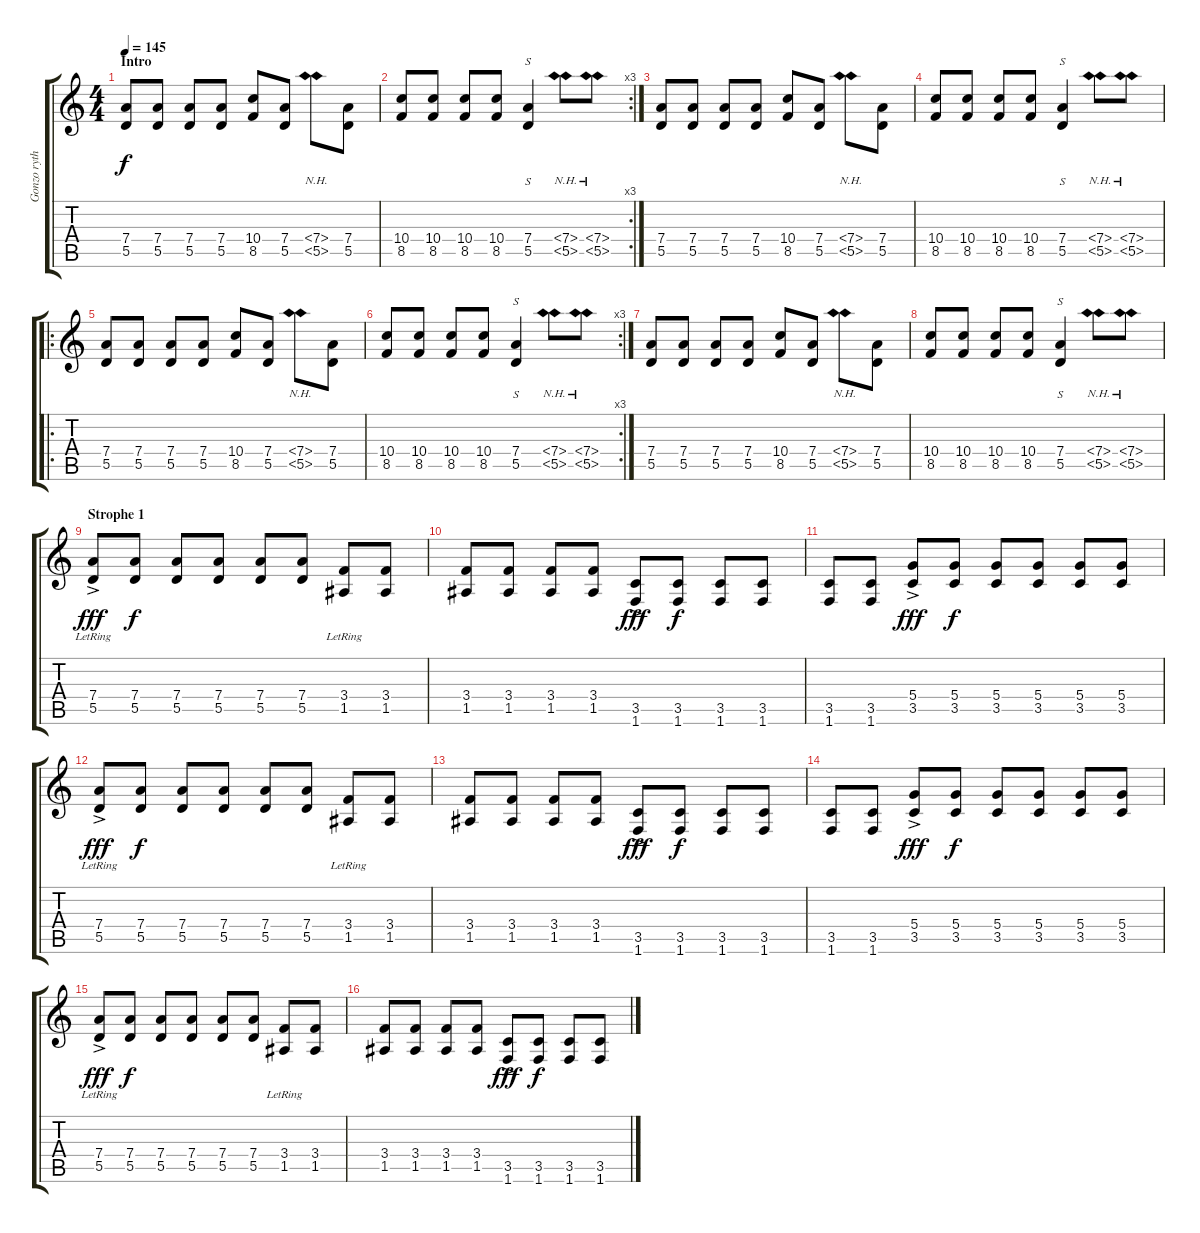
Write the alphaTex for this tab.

\track ("Gonzo rythmguitar" "Gonzo ryth") {instrument distortionguitar}
\staff {score tabs}
\tuning (E4 B3 G3 D3 A2 E2) {hide}
\ts (4 4)
\section ("" "Intro")
\tempo 145
\clef g2
\ks c
(7.4 5.5).8{dy f instrument distortionguitar} (7.4 5.5).8 (7.4 5.5).8 (7.4 5.5).8 (10.4 8.5).8 (7.4 5.5).8 (7.4{nh} 5.5{nh}).8 (7.4 5.5).8 |
\rc 3
(10.4 8.5).8 (10.4 8.5).8 (10.4 8.5).8 (10.4 8.5).8 (7.4 5.5).4{s} (7.4{nh} 5.5{nh}).8 (7.4{nh} 5.5{nh}).8 |
\section ("" "")
(7.4 5.5).8 (7.4 5.5).8 (7.4 5.5).8 (7.4 5.5).8 (10.4 8.5).8 (7.4 5.5).8 (7.4{nh} 5.5{nh}).8 (7.4 5.5).8 |
(10.4 8.5).8 (10.4 8.5).8 (10.4 8.5).8 (10.4 8.5).8 (7.4 5.5).4{s} (7.4{nh} 5.5{nh}).8 (7.4{nh} 5.5{nh}).8 |
\ro
(7.4 5.5).8 (7.4 5.5).8 (7.4 5.5).8 (7.4 5.5).8 (10.4 8.5).8 (7.4 5.5).8 (7.4{nh} 5.5{nh}).8 (7.4 5.5).8 |
\rc 3
(10.4 8.5).8 (10.4 8.5).8 (10.4 8.5).8 (10.4 8.5).8 (7.4 5.5).4{s} (7.4{nh} 5.5{nh}).8 (7.4{nh} 5.5{nh}).8 |
(7.4 5.5).8 (7.4 5.5).8 (7.4 5.5).8 (7.4 5.5).8 (10.4 8.5).8 (7.4 5.5).8 (7.4{nh} 5.5{nh}).8 (7.4 5.5).8 |
(10.4 8.5).8 (10.4 8.5).8 (10.4 8.5).8 (10.4 8.5).8 (7.4 5.5).4{s} (7.4{nh} 5.5{nh}).8 (7.4{nh} 5.5{nh}).8 |
\section ("" "Strophe 1")
(7.4 5.5{ac lr}).8{dy fff} (7.4 5.5).8{dy f} (7.4 5.5).8 (7.4 5.5).8 (7.4 5.5).8 (7.4 5.5).8 (3.4{lr} 1.5{lr}).8 (3.4 1.5).8 |
(3.4 1.5).8 (3.4 1.5).8 (3.4 1.5).8 (3.4 1.5).8 (3.5{ac} 1.6{ac}).8{dy fff} (3.5 1.6).8{dy f} (3.5 1.6).8 (3.5 1.6).8 |
(3.5 1.6).8 (3.5 1.6).8 (5.4{ac} 3.5).8{dy fff} (5.4 3.5).8{dy f} (5.4 3.5).8 (5.4 3.5).8 (5.4 3.5).8 (5.4 3.5).8 |
(7.4 5.5{ac lr}).8{dy fff} (7.4 5.5).8{dy f} (7.4 5.5).8 (7.4 5.5).8 (7.4 5.5).8 (7.4 5.5).8 (3.4{lr} 1.5{lr}).8 (3.4 1.5).8 |
(3.4 1.5).8 (3.4 1.5).8 (3.4 1.5).8 (3.4 1.5).8 (3.5{ac} 1.6{ac}).8{dy fff} (3.5 1.6).8{dy f} (3.5 1.6).8 (3.5 1.6).8 |
(3.5 1.6).8 (3.5 1.6).8 (5.4{ac} 3.5).8{dy fff} (5.4 3.5).8{dy f} (5.4 3.5).8 (5.4 3.5).8 (5.4 3.5).8 (5.4 3.5).8 |
(7.4 5.5{ac lr}).8{dy fff} (7.4 5.5).8{dy f} (7.4 5.5).8 (7.4 5.5).8 (7.4 5.5).8 (7.4 5.5).8 (3.4{lr} 1.5{lr}).8 (3.4 1.5).8 |
(3.4 1.5).8 (3.4 1.5).8 (3.4 1.5).8 (3.4 1.5).8 (3.5{ac} 1.6{ac}).8{dy fff} (3.5 1.6).8{dy f} (3.5 1.6).8 (3.5 1.6).8
